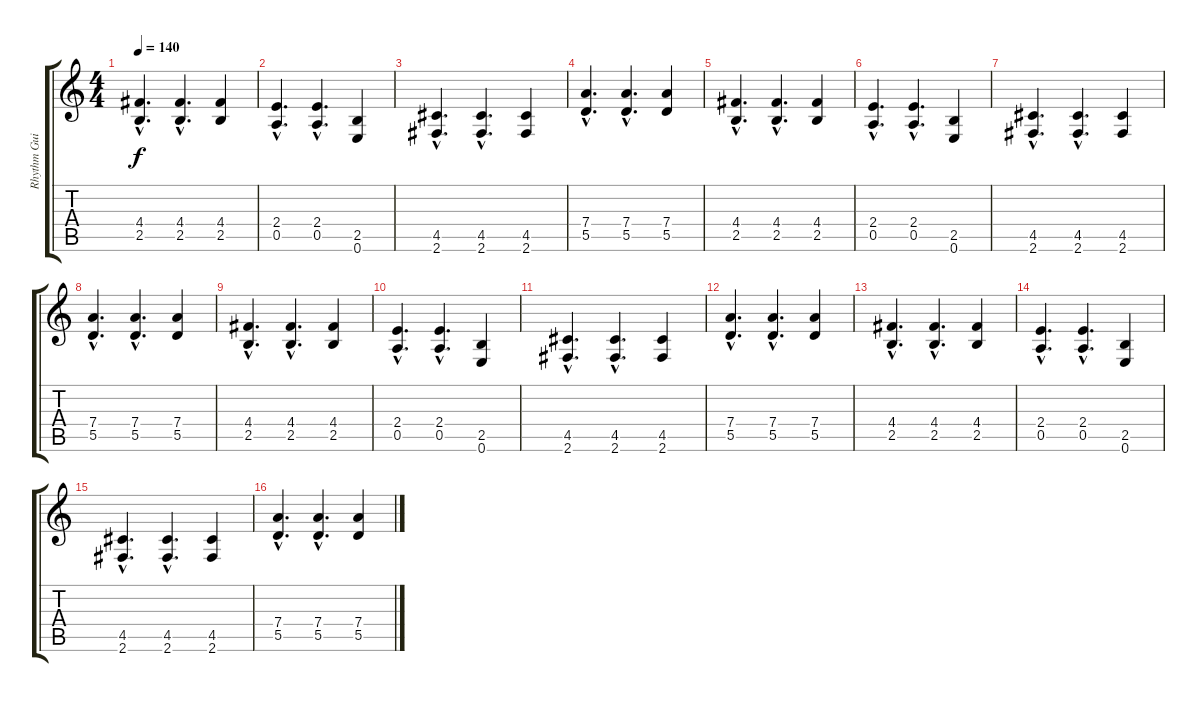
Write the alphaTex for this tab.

\track ("Rhythm Guitar" "Rhythm Gui") {instrument distortionguitar}
\staff {score tabs}
\tuning (E4 B3 G3 D3 A2 E2) {hide}
\ts (4 4)
\tempo 140
\clef g2
\ks c
(4.4{hac} 2.5{hac}).4{d dy f} (4.4{hac} 2.5{hac}).4{d} (4.4 2.5).4 |
(2.4{hac} 0.5{hac}).4{d} (2.4{hac} 0.5{hac}).4{d} (2.5 0.6).4 |
(4.5{hac} 2.6{hac}).4{d volume 13} (4.5{hac} 2.6{hac}).4{d} (4.5 2.6).4 |
(7.4{hac} 5.5{hac}).4{d} (7.4{hac} 5.5{hac}).4{d} (7.4 5.5).4 |
(4.4{hac} 2.5{hac}).4{d} (4.4{hac} 2.5{hac}).4{d} (4.4 2.5).4 |
(2.4{hac} 0.5{hac}).4{d} (2.4{hac} 0.5{hac}).4{d} (2.5 0.6).4 |
(4.5{hac} 2.6{hac}).4{d} (4.5{hac} 2.6{hac}).4{d} (4.5 2.6).4 |
(7.4{hac} 5.5{hac}).4{d} (7.4{hac} 5.5{hac}).4{d} (7.4 5.5).4 |
(4.4{hac} 2.5{hac}).4{d} (4.4{hac} 2.5{hac}).4{d} (4.4 2.5).4 |
(2.4{hac} 0.5{hac}).4{d} (2.4{hac} 0.5{hac}).4{d} (2.5 0.6).4 |
(4.5{hac} 2.6{hac}).4{d volume 13} (4.5{hac} 2.6{hac}).4{d} (4.5 2.6).4 |
(7.4{hac} 5.5{hac}).4{d} (7.4{hac} 5.5{hac}).4{d} (7.4 5.5).4 |
(4.4{hac} 2.5{hac}).4{d} (4.4{hac} 2.5{hac}).4{d} (4.4 2.5).4 |
(2.4{hac} 0.5{hac}).4{d} (2.4{hac} 0.5{hac}).4{d} (2.5 0.6).4 |
(4.5{hac} 2.6{hac}).4{d} (4.5{hac} 2.6{hac}).4{d} (4.5 2.6).4 |
(7.4{hac} 5.5{hac}).4{d} (7.4{hac} 5.5{hac}).4{d} (7.4 5.5).4
